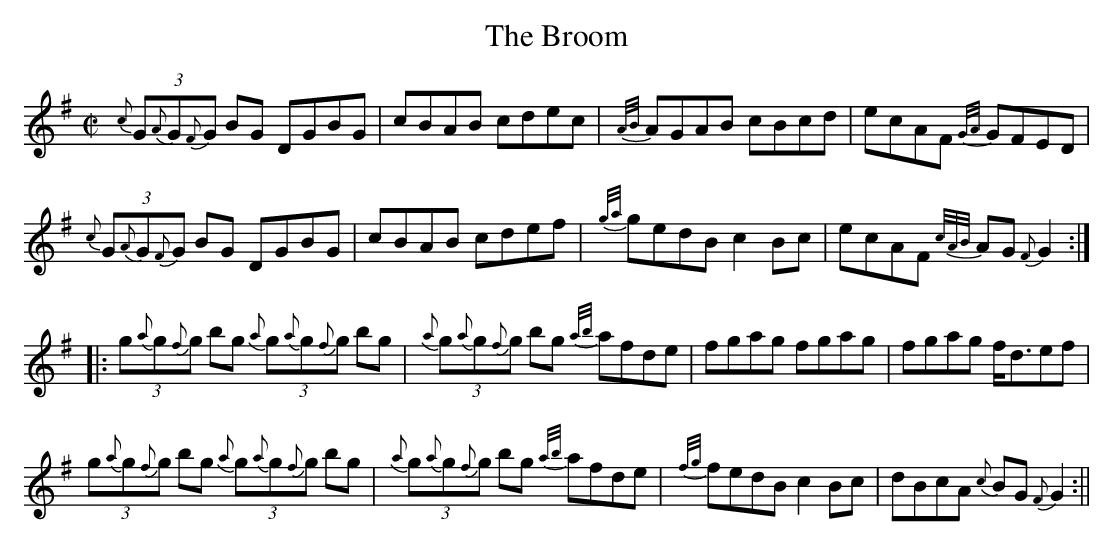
X:1
T:Broom, The
M:C|
L:1/8
K:G
(3{c}G{A}G{F}G BG DGBG|cBAB cdec|{A/B/}AGAB cBcd|ecAF {G/A/}GFED|
(3{c}G{A}G{F}G BG DGBG|cBAB cdef|{g/a/}gedB c2 Bc|ecAF {c/A/B/}AG {F}G2:|
|:(3g{a}g{f}g bg (3{a}g{a}g{f}g bg|(3{a}g{a}g{f}g bg {a/b/}afde|fgag fgag|fgag f<def|
(3g{a}g{f}g bg (3{a}g{a}g{f}g bg|(3{a}g{a}g{f}g bg {a/b/}afde|{f/g/}fedB c2 Bc|dBcA {c}BG {F}G2:||
